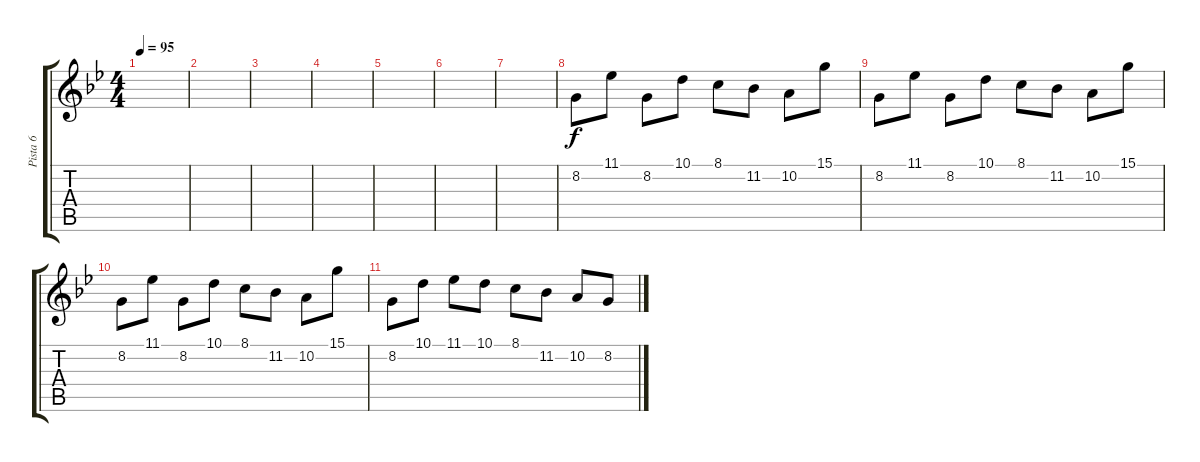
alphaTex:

\track ("Pista 6" "Pista 6") {instrument acousticgrandpiano}
\staff {score tabs}
\tuning (E4 B3 G3 D3 A2 E2) {hide}
\ts (4 4)
\tempo 95
\clef g2
\ks gminor
|
|
|
|
|
|
|
8.2.8 11.1.8 8.2.8 10.1.8 8.1.8 11.2.8 10.2.8 15.1.8 |
8.2.8 11.1.8 8.2.8 10.1.8 8.1.8 11.2.8 10.2.8 15.1.8 |
8.2.8 11.1.8 8.2.8 10.1.8 8.1.8 11.2.8 10.2.8 15.1.8 |
8.2.8 10.1.8 11.1.8 10.1.8 8.1.8 11.2.8 10.2.8 8.2.8
